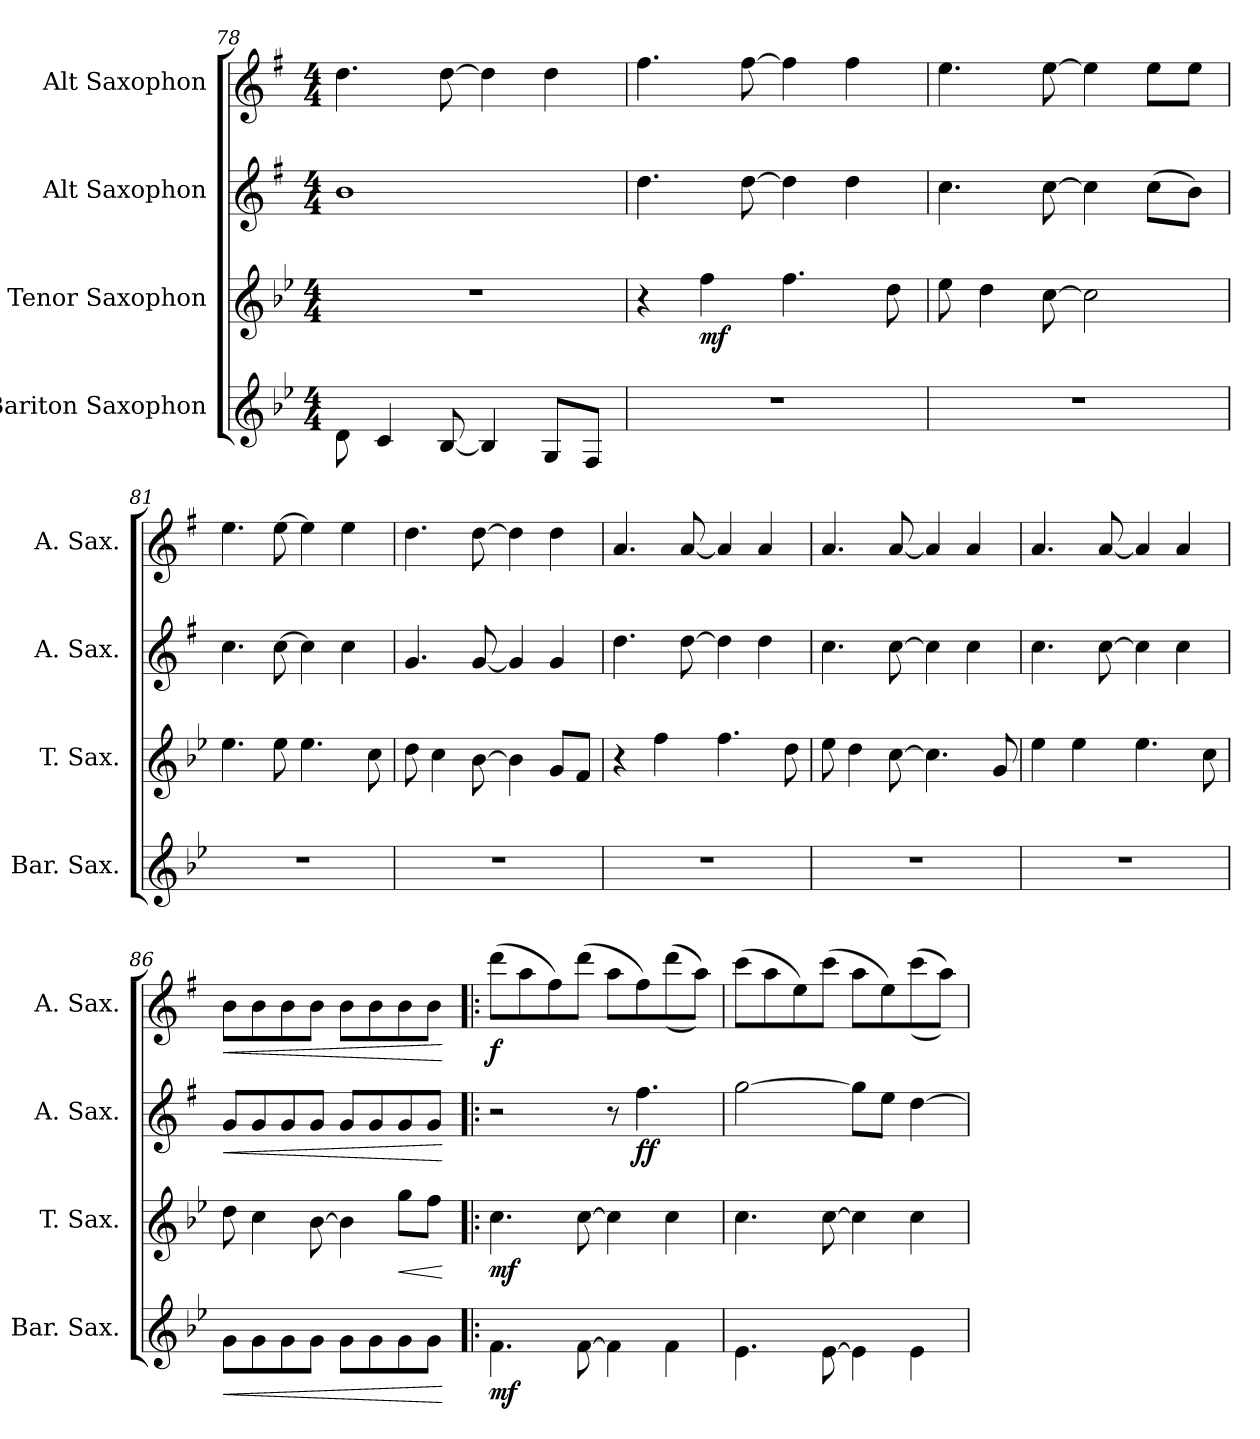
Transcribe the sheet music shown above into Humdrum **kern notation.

**kern	**dynam	**kern	**dynam	**kern	**dynam	**kern	**dynam
*part4	*part4	*part3	*part3	*part2	*part2	*part1	*part1
*staff4	*staff4	*staff3	*staff3	*staff2	*staff2	*staff1	*staff1
*I"Bariton Saxophon	*	*I"Tenor Saxophon	*	*I"Alt Saxophon	*	*I"Alt Saxophon	*
*I'Bar. Sax.	*	*I'T. Sax.	*	*I'A. Sax.	*	*I'A. Sax.	*
*clefG2	*	*clefG2	*	*clefG2	*	*clefG2	*
*ITrd12c21	*	*ITrd8c14	*	*ITrd5c9	*	*ITrd5c9	*
*k[b-e-]	*	*k[b-e-]	*	*k[b-e-]	*	*k[b-e-]	*
*M4/4	*	*M4/4	*	*M4/4	*	*M4/4	*
=78	=78	=78	=78	=78	=78	=78	=78
8D\	.	1r	.	1d	.	4.f\	.
4C/	.	.	.	.	.	.	.
[8BB-/	.	.	.	.	.	[8f\	.
4BB-/]	.	.	.	.	.	4f\]	.
8GG/L	.	.	.	.	.	4f\	.
8FF/J	.	.	.	.	.	.	.
!!LO:LB:g=z
=79	=79	=79	=79	=79	=79	=79	=79
1r	.	4r	.	4.f\	.	4.a\	.
!	!	!	!LO:DY:b	!	!	!	!
.	.	4f\	mf	.	.	.	.
.	.	.	.	[8f\	.	[8a\	.
.	.	4.f\	.	4f\]	.	4a\]	.
.	.	.	.	4f\	.	4a\	.
.	.	8d\	.	.	.	.	.
=80	=80	=80	=80	=80	=80	=80	=80
1r	.	8e-\	.	4.e-\	.	4.g\	.
.	.	4d\	.	.	.	.	.
.	.	[8c\	.	[8e-\	.	[8g\	.
.	.	2c\]	.	4e-\]	.	4g\]	.
.	.	.	.	(8e-\L	.	8g\L	.
.	.	.	.	8d\J)	.	8g\J	.
=81	=81	=81	=81	=81	=81	=81	=81
1r	.	4.e-\	.	4.e-\	.	4.g\	.
.	.	8e-\	.	[8e-\	.	[8g\	.
.	.	4.e-\	.	4e-\]	.	4g\]	.
.	.	.	.	4e-\	.	4g\	.
.	.	8c\	.	.	.	.	.
=82	=82	=82	=82	=82	=82	=82	=82
1r	.	8d\	.	4.B-/	.	4.f\	.
.	.	4c\	.	.	.	.	.
.	.	[8B-\	.	[8B-/	.	[8f\	.
.	.	4B-\]	.	4B-/]	.	4f\]	.
.	.	8G/L	.	4B-/	.	4f\	.
.	.	8F/J	.	.	.	.	.
=83	=83	=83	=83	=83	=83	=83	=83
1r	.	4r	.	4.f\	.	4.c/	.
.	.	4f\	.	.	.	.	.
.	.	.	.	[8f\	.	[8c/	.
.	.	4.f\	.	4f\]	.	4c/]	.
.	.	.	.	4f\	.	4c/	.
.	.	8d\	.	.	.	.	.
=84	=84	=84	=84	=84	=84	=84	=84
1r	.	8e-\	.	4.e-\	.	4.c/	.
.	.	4d\	.	.	.	.	.
.	.	[8c\	.	[8e-\	.	[8c/	.
.	.	4.c\]	.	4e-\]	.	4c/]	.
.	.	.	.	4e-\	.	4c/	.
.	.	8G/	.	.	.	.	.
!!LO:PB:g=z
=85	=85	=85	=85	=85	=85	=85	=85
1r	.	4e-\	.	4.e-\	.	4.c/	.
.	.	4e-\	.	.	.	.	.
.	.	.	.	[8e-\	.	[8c/	.
.	.	4.e-\	.	4e-\]	.	4c/]	.
.	.	.	.	4e-\	.	4c/	.
.	.	8c\	.	.	.	.	.
=86	=86	=86	=86	=86	=86	=86	=86
!	!LO:HP:b	!	!	!	!LO:HP:b	!	!LO:HP:b
8G\L	<	8d\	.	8B-/L	<	8d\L	<
8G\	.	4c\	.	8B-/	.	8d\	.
8G\	.	.	.	8B-/	.	8d\	.
8G\J	.	[8B-\	.	8B-/J	.	8d\J	.
8G\L	.	4B-\]	.	8B-/L	.	8d\L	.
8G\	.	.	.	8B-/	.	8d\	.
!	!	!	!LO:HP:b	!	!	!	!
8G\	.	8g\L	<	8B-/	.	8d\	.
8G\J	.	8f\J	.	8B-/J	.	8d\J	.
.	[	.	[	.	[	.	[
=87!|:	=87!|:	=87!|:	=87!|:	=87!|:	=87!|:	=87!|:	=87!|:
!	!LO:DY:b	!	!LO:DY:b	!	!	!	!LO:DY:b
4.F\	mf	4.c\	mf	2r	.	(8ff\L	f
.	.	.	.	.	.	8cc\	.
.	.	.	.	.	.	8a\)	.
[8F\	.	[8c\	.	.	.	(8ff\J	.
4F\]	.	4c\]	.	8r	.	8cc\L	.
!	!	!	!	!	!LO:DY:b	!	!
.	.	.	.	4.a\	ff	8a\)	.
4F\	.	4c\	.	.	.	((8ff\	.
.	.	.	.	.	.	8cc\J))	.
=88	=88	=88	=88	=88	=88	=88	=88
4.E-\	.	4.c\	.	[2b-\	.	(8ee-\L	.
.	.	.	.	.	.	8cc\	.
.	.	.	.	.	.	8g\)	.
[8E-\	.	[8c\	.	.	.	(8ee-\J	.
4E-\]	.	4c\]	.	8b-\L]	.	8cc\L	.
.	.	.	.	8g\J	.	8g\)	.
4E-\	.	4c\	.	[4f\	.	((8ee-\	.
.	.	.	.	.	.	8cc\J))	.
=	=	=	=	=	=	=	=
*-	*-	*-	*-	*-	*-	*-	*-
